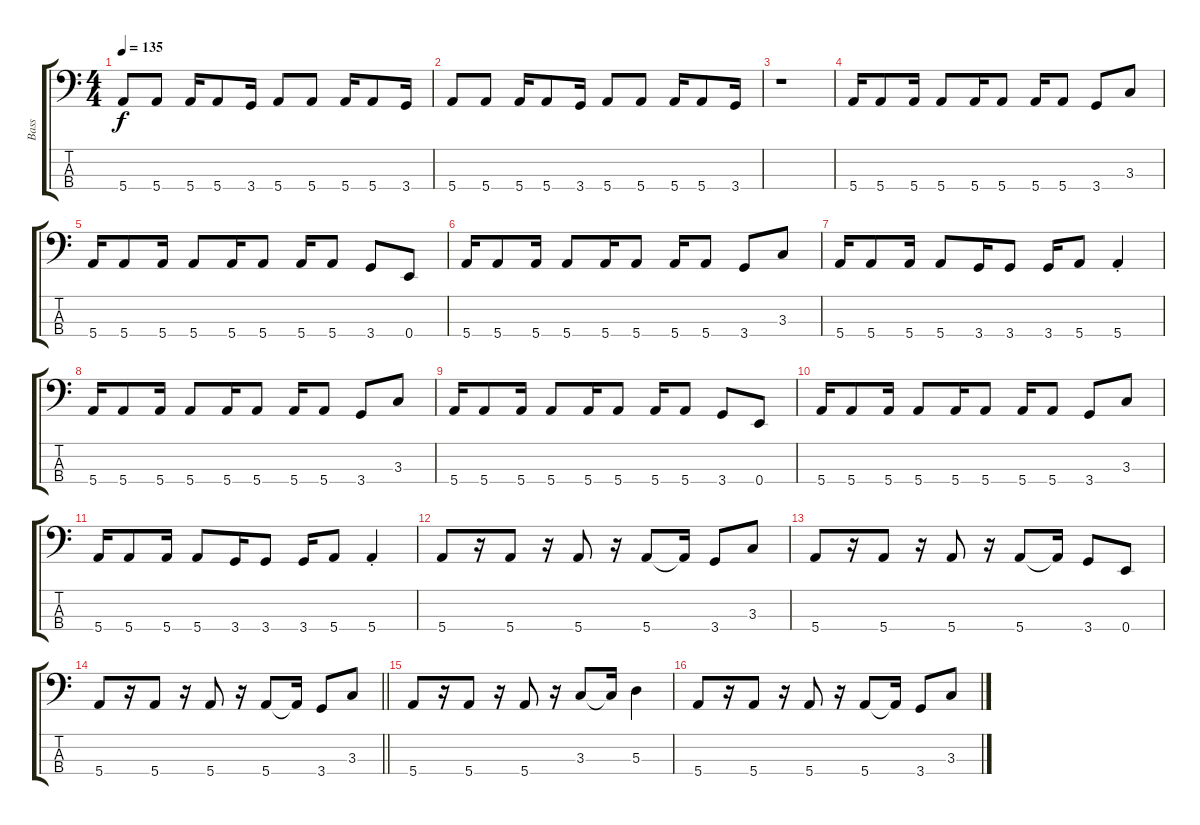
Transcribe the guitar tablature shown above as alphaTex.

\track ("Bass" "Bass") {instrument electricbassfinger}
\staff {score tabs}
\tuning (G2 D2 A1 E1) {hide}
\ts (4 4)
\tempo 135
\clef f4
\ks c
5.4.8{dy f} 5.4.8 5.4.16 5.4.8 3.4.16 5.4.8 5.4.8 5.4.16 5.4.8 3.4.16 |
5.4.8 5.4.8 5.4.16 5.4.8 3.4.16 5.4.8 5.4.8 5.4.16 5.4.8 3.4.16 |
r.1 |
5.4.16 5.4.8 5.4.16 5.4.8 5.4.16 5.4.8 5.4.16 5.4.8 3.4.8 3.3.8 |
5.4.16 5.4.8 5.4.16 5.4.8 5.4.16 5.4.8 5.4.16 5.4.8 3.4.8 0.4.8 |
5.4.16 5.4.8 5.4.16 5.4.8 5.4.16 5.4.8 5.4.16 5.4.8 3.4.8 3.3.8 |
5.4.16 5.4.8 5.4.16 5.4.8 3.4.16 3.4.8 3.4.16 5.4.8 5.4{st}.4 |
5.4.16 5.4.8 5.4.16 5.4.8 5.4.16 5.4.8 5.4.16 5.4.8 3.4.8 3.3.8 |
5.4.16 5.4.8 5.4.16 5.4.8 5.4.16 5.4.8 5.4.16 5.4.8 3.4.8 0.4.8 |
5.4.16 5.4.8 5.4.16 5.4.8 5.4.16 5.4.8 5.4.16 5.4.8 3.4.8 3.3.8 |
5.4.16 5.4.8 5.4.16 5.4.8 3.4.16 3.4.8 3.4.16 5.4.8 5.4{st}.4 |
5.4.8 r.16 5.4.8 r.16 5.4.8 r.16 5.4.8 5.4{t}.16 3.4.8 3.3.8 |
5.4.8 r.16 5.4.8 r.16 5.4.8 r.16 5.4.8 5.4{t}.16 3.4.8 0.4.8 |
\barLineRight lightlight
5.4.8 r.16 5.4.8 r.16 5.4.8 r.16 5.4.8 5.4{t}.16 3.4.8 3.3.8 |
5.4.8 r.16 5.4.8 r.16 5.4.8 r.16 3.3.8 3.3{t}.16 5.3.4 |
5.4.8 r.16 5.4.8 r.16 5.4.8 r.16 5.4.8 5.4{t}.16 3.4.8 3.3.8
